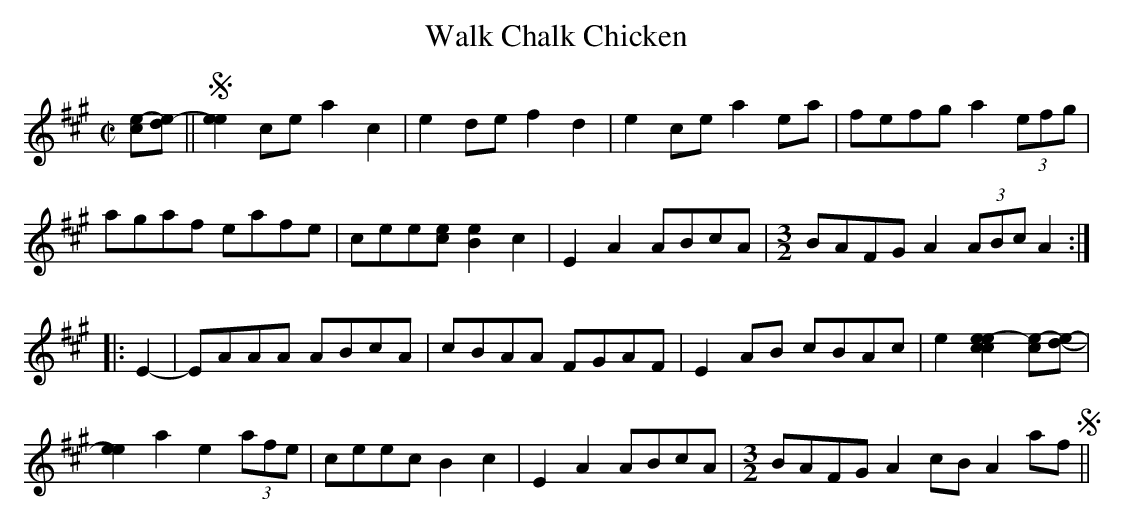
X:1
T:Walk Chalk Chicken
M:C|
L:1/8
K:A
[ce]-[de]-||S[e2e2]ce a2c2|e2de f2d2|e2ce a2 ea|fefg a2(3efg|
agaf eafe|cee[ce][B2e2]c2|E2A2 ABcA|[M:3/2]BAFG A2 (3ABc A2 :|
|:E2-|EAAA ABcA|cBAA FGAF|E2AB cBAc|e2[c2e2-[c2e2][ce]-[de]-|
[e2e2]a2 e2 (3afe|ceec  B2c2|E2A2 ABcA|[M:3/2]BAFG A2 cB A2afS||
